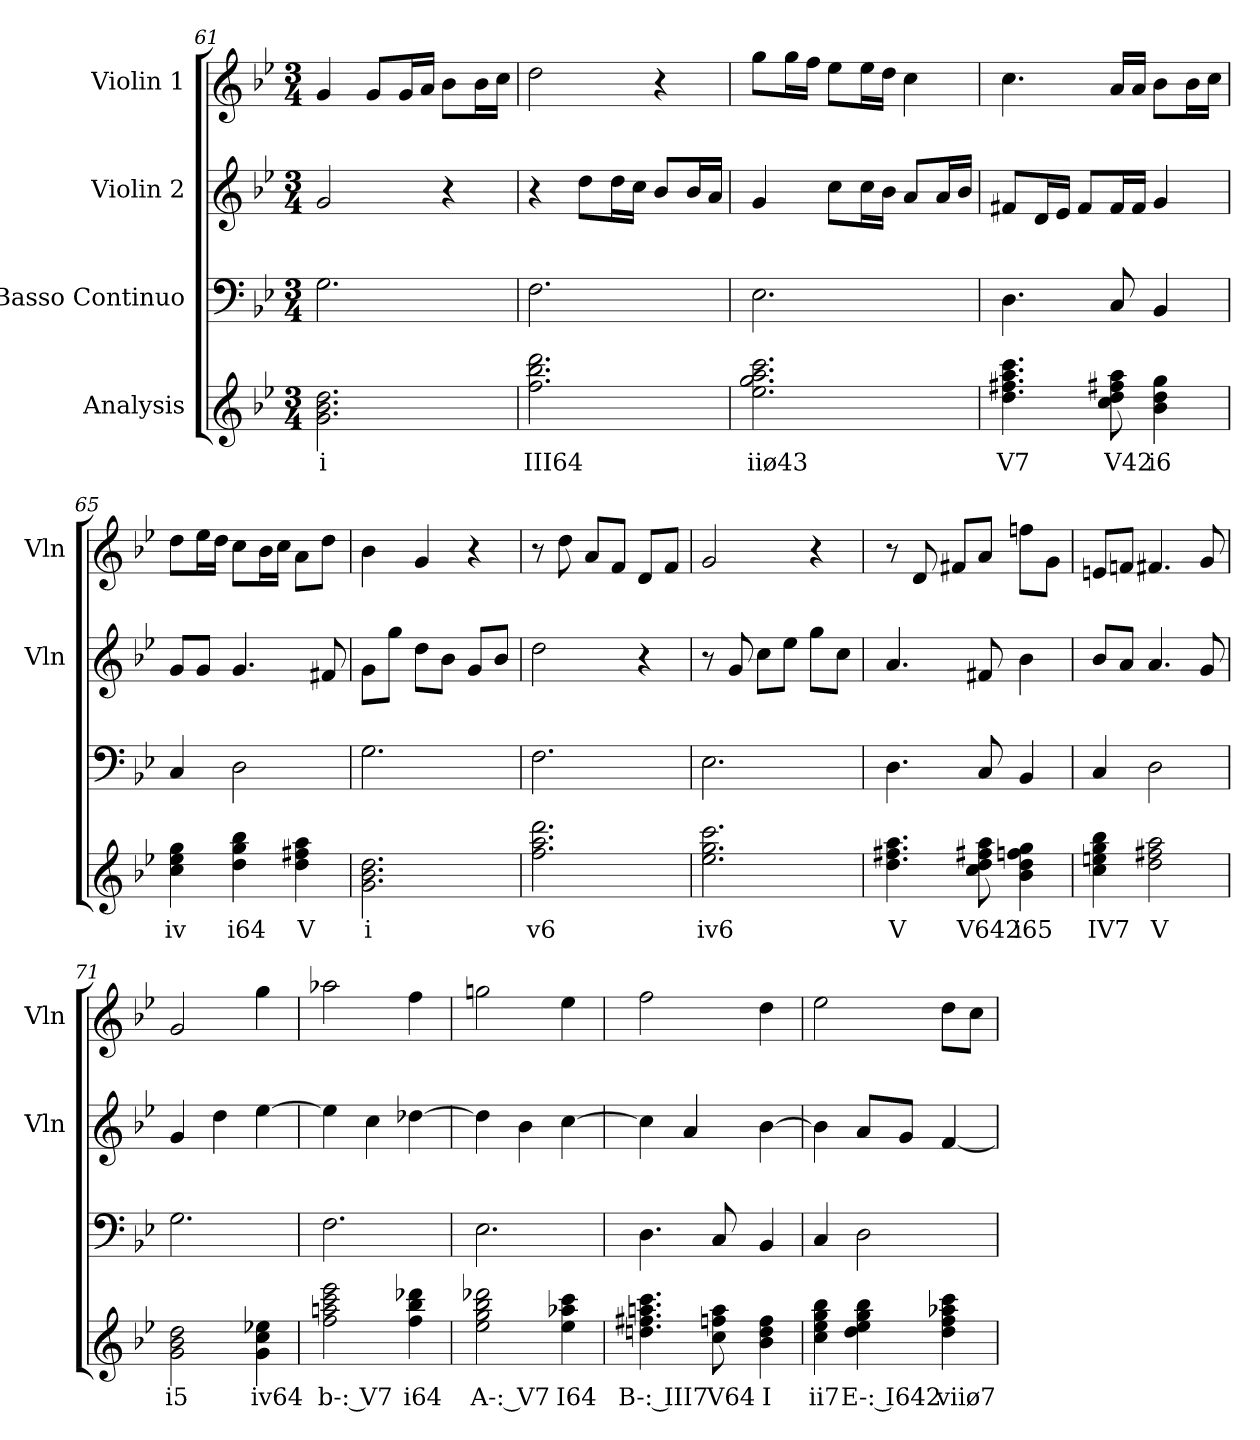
**kern	**text	**kern	**kern	**kern
*part4	*part4	*part3	*part2	*part1
*staff4	*staff4	*staff3	*staff2	*staff1
*I"Analysis	*	*I"Basso Continuo	*I"Violin 2	*I"Violin 1
*	*	*	*I'Vln	*I'Vln
!!LO:LB:g=z
*	*	*clefF4	*clefG2	*clefG2
*k[b-e-]	*	*k[b-e-]	*k[b-e-]	*k[b-e-]
*M3/4	*	*M3/4	*M3/4	*M3/4
=61	=61	=61	=61	=61
2.g 2.b- 2.dd	i	2.G\	2g/	4g/
.	.	.	.	8g/L
.	.	.	.	16g/L
.	.	.	.	16a/JJ
.	.	.	4r	8b-\L
.	.	.	.	16b-\L
.	.	.	.	16cc\JJ
=62	=62	=62	=62	=62
2.ff 2.bb- 2.ddd	III64	2.F\	4r	2dd\
.	.	.	8dd\L	.
.	.	.	16dd\L	.
.	.	.	16cc\JJ	.
.	.	.	8b-/L	4r
.	.	.	16b-/L	.
.	.	.	16a/JJ	.
=63	=63	=63	=63	=63
2.ee- 2.gg 2.aa 2.ccc	iiø43	2.E-\	4g/	8gg\L
.	.	.	.	16gg\L
.	.	.	.	16ff\JJ
.	.	.	8cc\L	8ee-\L
.	.	.	16cc\L	16ee-\L
.	.	.	16b-\JJ	16dd\JJ
.	.	.	8a/L	4cc\
.	.	.	16a/L	.
.	.	.	16b-/JJ	.
=64	=64	=64	=64	=64
4.dd 4.ff#X 4.aa 4.ccc	V7	4.D\	8f#X/L	4.cc\
.	.	.	16d/L	.
.	.	.	16e-/JJ	.
.	.	.	8f#/L	.
8cc 8dd 8ff#X 8aa	V42	8C/	16f#/L	16a/LL
.	.	.	16f#/JJ	16a/JJ
4b- 4dd 4gg	i6	4BB-/	4g/	8b-\L
.	.	.	.	16b-\L
.	.	.	.	16cc\JJ
=65	=65	=65	=65	=65
4cc 4ee- 4gg	iv	4C/	8g/L	8dd\L
.	.	.	8g/J	16ee-\L
.	.	.	.	16dd\JJ
4dd 4gg 4bb-	i64	2D\	4.g/	8cc\L
.	.	.	.	16b-\L
.	.	.	.	16cc\JJ
4dd 4ff#X 4aa	V	.	.	8a\L
.	.	.	8f#X/	8dd\J
!!LO:LB:g=z
=66	=66	=66	=66	=66
2.g 2.b- 2.dd	i	2.G\	8g\L	4b-\
.	.	.	8gg\J	.
.	.	.	8dd\L	4g/
.	.	.	8b-\J	.
.	.	.	8g/L	4r
.	.	.	8b-/J	.
=67	=67	=67	=67	=67
2.ff 2.aa 2.ddd	v6	2.F\	2dd\	8r
.	.	.	.	8dd\
.	.	.	.	8a/L
.	.	.	.	8f/J
.	.	.	4r	8d/L
.	.	.	.	8f/J
=68	=68	=68	=68	=68
2.ee- 2.gg 2.ccc	iv6	2.E-\	8r	2g/
.	.	.	8g/	.
.	.	.	8cc\L	.
.	.	.	8ee-\J	.
.	.	.	8gg\L	4r
.	.	.	8cc\J	.
=69	=69	=69	=69	=69
4.dd 4.ff#X 4.aa	V	4.D\	4.a/	8r
.	.	.	.	8d/
.	.	.	.	8f#X/L
8cc 8dd 8ff#X 8aa	V642	8C/	8f#X/	8a/J
4b- 4dd 4ffn 4gg	i65	4BB-/	4b-\	8ffn\L
.	.	.	.	8g\J
=70	=70	=70	=70	=70
4cc 4een 4gg 4bb-	IV7	4C/	8b-/L	8en/L
.	.	.	8a/J	8fn/J
2dd 2ff#X 2aa	V	2D\	4.a/	4.f#X/
.	.	.	8g/	8g/
!!LO:LB:g=z
=71	=71	=71	=71	=71
2g 2b- 2dd	i5	2.G\	4g/	2g/
.	.	.	4dd\	.
4g 4cc 4ee-X	iv64	.	[4ee-\	4gg\
=72	=72	=72	=72	=72
2ff 2aan 2ccc 2eee-	b-: V7	2.F\	4ee-\]	2aa-X\
.	.	.	4cc\	.
4ff 4bb- 4ddd-X	i64	.	[4dd-X\	4ff\
=73	=73	=73	=73	=73
2ee- 2gg 2bb- 2ddd-X	A-: V7	2.E-\	4dd-\]	2ggn\
.	.	.	4b-\	.
4ee- 4aa-X 4ccc	I64	.	[4cc\	4ee-\
=74	=74	=74	=74	=74
4.ddn 4.ff#X 4.aan 4.ccc	B-: III7	4.D\	4cc\]	2ff\
.	.	.	4a/	.
8cc 8ffn 8aa	V64	8C/	.	.
4b- 4dd 4ff	I	4BB-/	[4b-\	4dd\
=75	=75	=75	=75	=75
4cc 4ee- 4gg 4bb-	ii7	4C/	4b-\]	2ee-\
4dd 4ee- 4gg 4bb-	E-: I642	2D\	8a/L	.
.	.	.	8g/J	.
4dd 4ff 4aa-X 4ccc	viiø7	.	[4f/	8dd\L
.	.	.	.	8cc\J
=	=	=	=	=
*-	*-	*-	*-	*-
